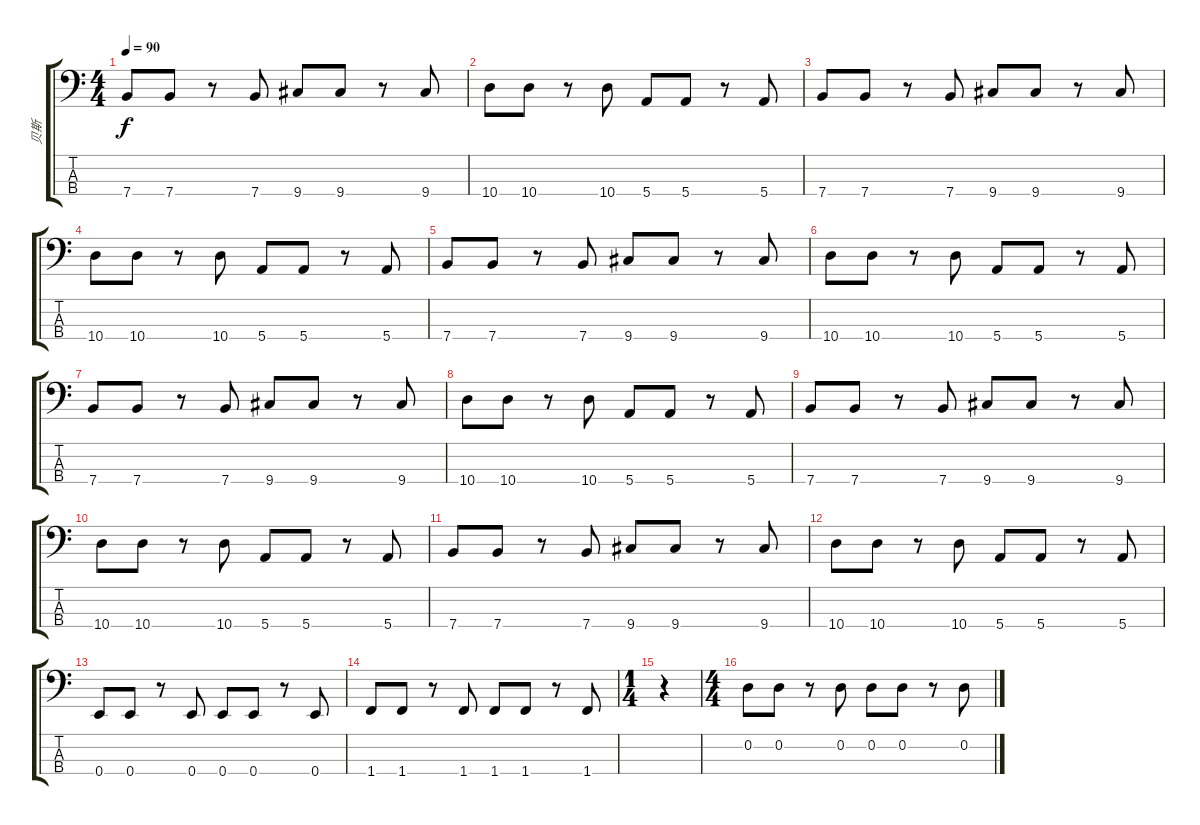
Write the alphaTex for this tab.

\track ("贝斯" "贝斯") {instrument electricbassfinger}
\staff {score tabs}
\tuning (G2 D2 A1 E1) {hide}
\ts (4 4)
\tempo 90
\clef f4
\ks c
7.4.8{dy f} 7.4.8 r.8 7.4.8 9.4.8 9.4.8 r.8 9.4.8 |
10.4.8 10.4.8 r.8 10.4.8 5.4.8 5.4.8 r.8 5.4.8 |
7.4.8 7.4.8 r.8 7.4.8 9.4.8 9.4.8 r.8 9.4.8 |
10.4.8 10.4.8 r.8 10.4.8 5.4.8 5.4.8 r.8 5.4.8 |
7.4.8 7.4.8 r.8 7.4.8 9.4.8 9.4.8 r.8 9.4.8 |
10.4.8 10.4.8 r.8 10.4.8 5.4.8 5.4.8 r.8 5.4.8 |
7.4.8 7.4.8 r.8 7.4.8 9.4.8 9.4.8 r.8 9.4.8 |
10.4.8 10.4.8 r.8 10.4.8 5.4.8 5.4.8 r.8 5.4.8 |
7.4.8 7.4.8 r.8 7.4.8 9.4.8 9.4.8 r.8 9.4.8 |
10.4.8 10.4.8 r.8 10.4.8 5.4.8 5.4.8 r.8 5.4.8 |
7.4.8 7.4.8 r.8 7.4.8 9.4.8 9.4.8 r.8 9.4.8 |
10.4.8 10.4.8 r.8 10.4.8 5.4.8 5.4.8 r.8 5.4.8 |
0.4.8 0.4.8 r.8 0.4.8 0.4.8 0.4.8 r.8 0.4.8 |
1.4.8 1.4.8 r.8 1.4.8 1.4.8 1.4.8 r.8 1.4.8 |
\ts (1 4)
r.4 |
\ts (4 4)
0.2.8 0.2.8 r.8 0.2.8 0.2.8 0.2.8 r.8 0.2.8
